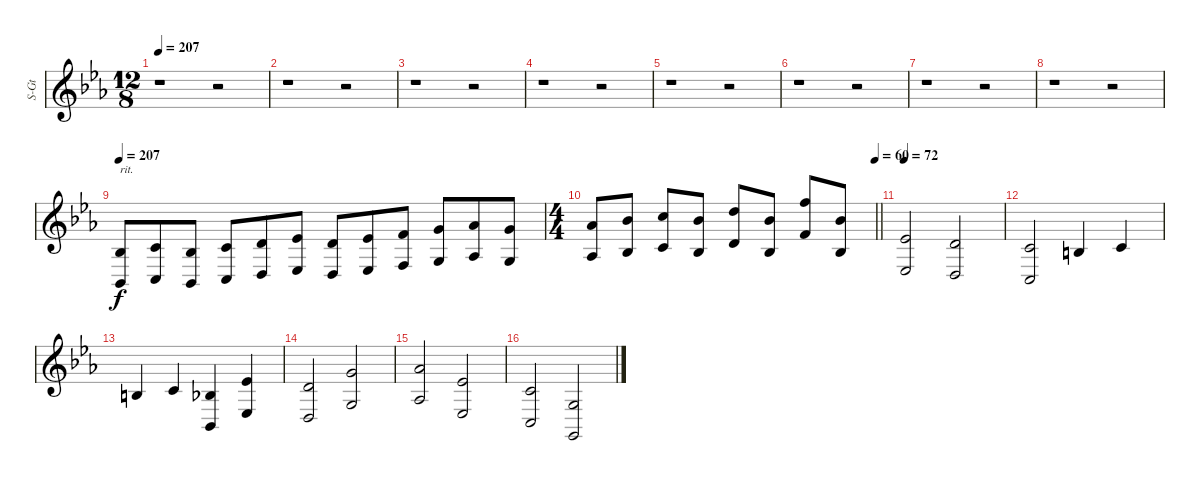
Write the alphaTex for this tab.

\bracketExtendMode groupsimilarinstruments
\otherSystemsTrackNameOrientation horizontal
\track ("Piano (LH)" "S-Gt") {instrument acousticgrandpiano}
\staff {score}
\tuning (F2 C2 F1 C1 F0 C0)
\displaytranspose 12
\ts (12 8)
\tempo 207
\clef g2
\ks eb
r.1{dy f} r.2 |
r.1 r.2 |
r.1 r.2 |
r.1 r.2 |
r.1 r.2 |
r.1 r.2 |
r.1 r.2 |
r.1 r.2 |
\tempo 207
(5.1{acc b} 5.3{acc b}).8{txt "rit."} (7.1{acc forcenatural} 0.2{acc forcenatural}).8 (5.1{acc b} 5.3{acc b}).8 (7.1{acc forcenatural} 0.2{acc forcenatural}).8 (9.1{acc forcenatural} 9.3{acc forcenatural}).8 (10.1{acc b} 10.3{acc b}).8 (9.1{acc forcenatural} 9.3{acc forcenatural}).8 (10.1{acc b} 10.3{acc b}).8 (12.1{acc forcenatural} 12.3{acc forcenatural}).8 (14.1{acc forcenatural} 14.3{acc forcenatural}).8 (15.1{acc b} 15.3{acc b}).8 (14.1{acc forcenatural} 14.3{acc forcenatural}).8 |
\ts (4 4)
\tempo (60 1)
\barLineRight lightlight
(15.1{acc b} 15.3{acc b}).8 (17.1{acc b} 17.3{acc b}).8 (19.1{acc forcenatural} 19.3{acc forcenatural}).8 (17.1{acc b} 17.3{acc b}).8 (21.1{acc forcenatural} 21.3{acc forcenatural}).8 (17.1{acc b} 17.3{acc b}).8 (24.1{acc forcenatural} 24.3{acc forcenatural}).8 (22.2{acc b} 22.4{acc b}).8 |
\tempo 72
(22.3{acc b} 22.5{acc b}).2 (21.3{acc forcenatural} 21.5{acc forcenatural}).2 |
(19.3{acc forcenatural} 19.5{acc forcenatural}).2 18.3{acc forcenatural}.4 19.3{acc forcenatural}.4 |
18.3{acc forcenatural}.4 19.3{acc forcenatural}.4 (17.3{acc b} 17.5{acc b}).4 (15.2{acc b} 15.4{acc b}).4 |
(14.2{acc forcenatural} 14.4{acc forcenatural}).2 (14.1{acc forcenatural} 14.3{acc forcenatural}).2 |
(15.1{acc b} 15.3{acc b}).2 (15.2{acc b} 15.4{acc b}).2 |
(12.2{acc forcenatural} 12.4{acc forcenatural}).2 (14.3{acc forcenatural} 14.5{acc forcenatural}).2
